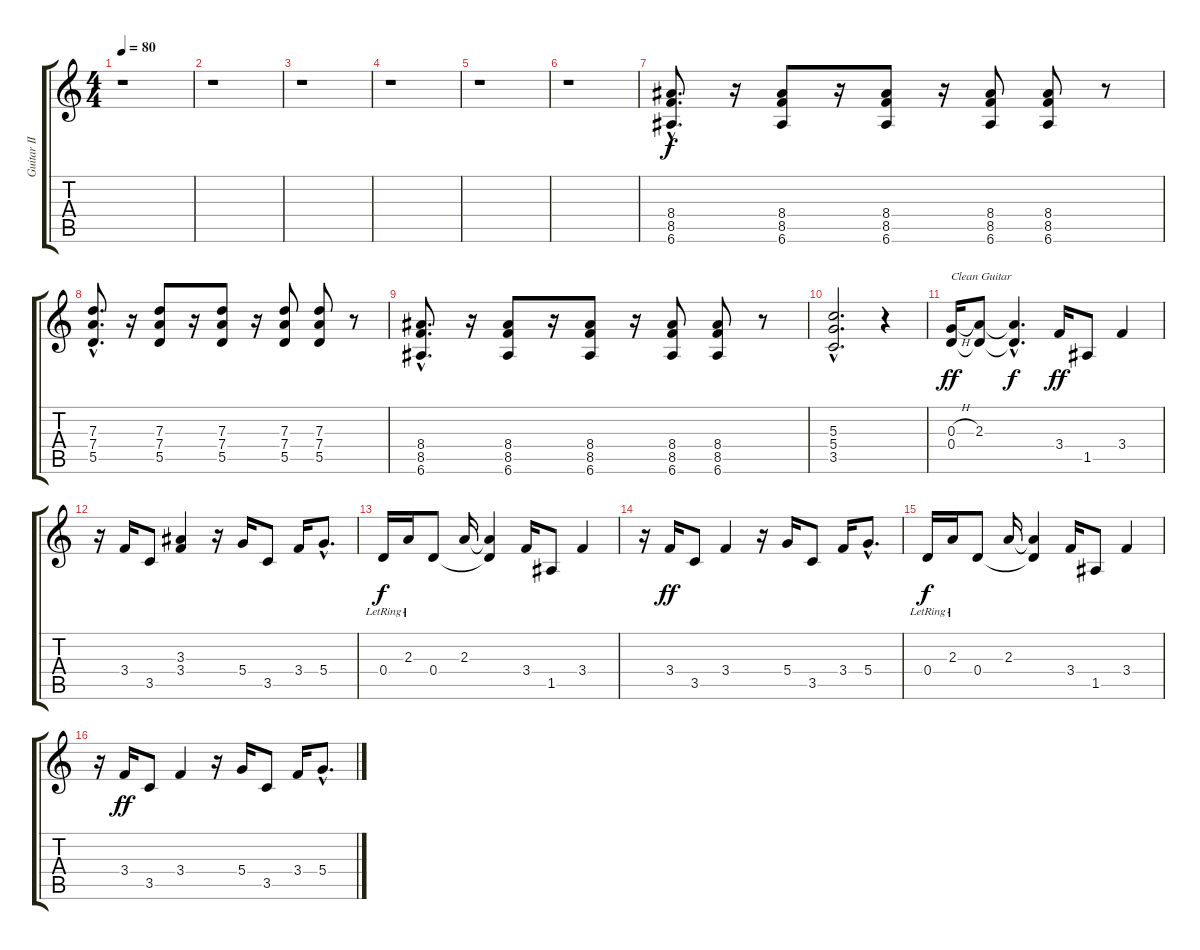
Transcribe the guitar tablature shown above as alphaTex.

\track ("Guitar II" "Guitar II") {instrument electricguitarmuted}
\staff {score tabs}
\tuning (E4 B3 G3 D3 A2 E2) {hide}
\ts (4 4)
\tempo 80
\clef g2
\ks c
r.1{dy f} |
r.1 |
r.1 |
r.1 |
r.1 |
r.1 |
(8.4{hac} 8.5{hac} 6.6{hac}).8{d volume 12 balance 4 instrument distortionguitar} r.16 (8.4 8.5 6.6).8 r.16 (8.4 8.5 6.6).8 r.16 (8.4 8.5 6.6).8 (8.4 8.5 6.6).8 r.8 |
(7.3{hac} 7.4{hac} 5.5{hac}).8{d} r.16 (7.3 7.4 5.5).8 r.16 (7.3 7.4 5.5).8 r.16 (7.3 7.4 5.5).8 (7.3 7.4 5.5).8 r.8 |
(8.4{hac} 8.5{hac} 6.6{hac}).8{d} r.16 (8.4 8.5 6.6).8 r.16 (8.4 8.5 6.6).8 r.16 (8.4 8.5 6.6).8 (8.4 8.5 6.6).8 r.8 |
(5.3{hac} 5.4{hac} 3.5{hac}).2{d} r.4 |
(0.3{h} 0.4).16{txt "Clean Guitar" dy ff instrument electricguitarjazz} (2.3 0.4{t}).8 (2.3{hac t} 0.4{hac t}).4{d dy f} 3.4.16{dy ff} 1.5.8 3.4.4 |
r.16 3.4.16 3.5.8 (3.3 3.4).4 r.16 5.4.16 3.5.8 3.4.16 5.4{hac}.8{d} |
0.4{lr}.16{dy f} 2.3{lr}.16 0.4.8 2.3.16 (2.3{t} 0.4{t}).4 3.4.16 1.5.8 3.4.4 |
r.16 3.4.16{dy ff} 3.5.8 3.4.4 r.16 5.4.16 3.5.8 3.4.16 5.4{hac}.8{d} |
0.4{lr}.16{dy f} 2.3{lr}.16 0.4.8 2.3.16 (2.3{t} 0.4{t}).4 3.4.16 1.5.8 3.4.4 |
r.16 3.4.16{dy ff} 3.5.8 3.4.4 r.16 5.4.16 3.5.8 3.4.16 5.4{hac}.8{d}
